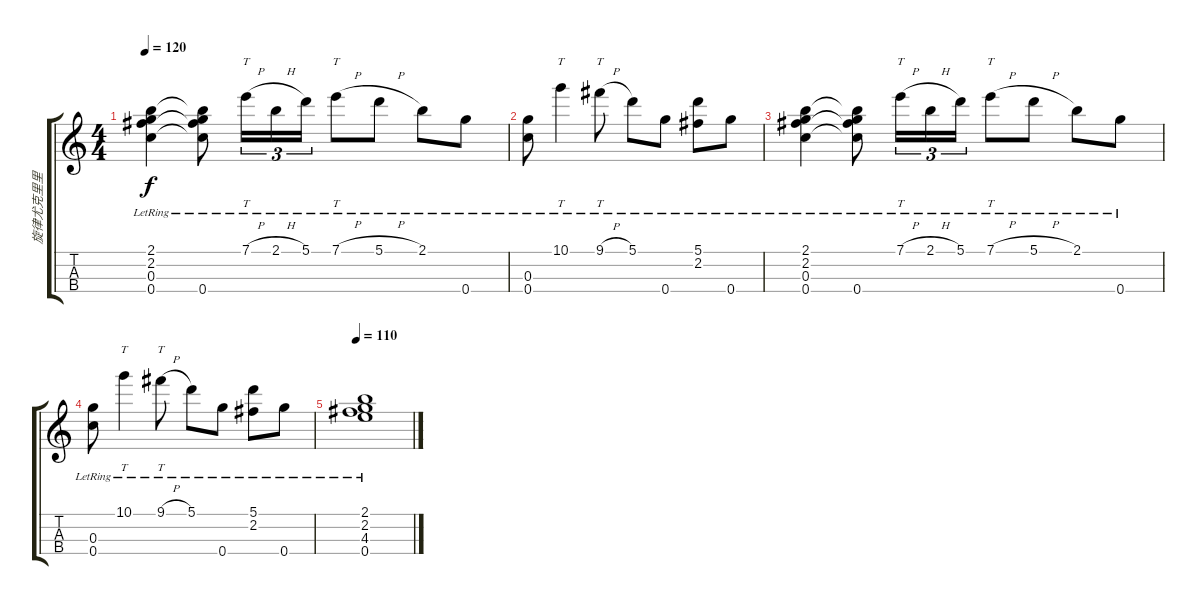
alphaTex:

\track ("旋律尤克里里" "旋律尤克里里") {instrument acousticguitarnylon}
\staff {score tabs}
\tuning (A4 E4 C4 G4) {hide}
\ts (4 4)
\tempo 120
\clef g2
\ks c
(2.1{lr} 2.2{lr} 0.3{lr} 0.4{lr}).4{dy f} (2.1{t} 2.2{t} 0.3{t} 0.4{lr}).8 7.1{h lr}.16{tt tu (3 2)} 2.1{h lr}.16{tu (3 2)} 5.1{lr}.16{tu (3 2)} 7.1{h lr}.8{tt} 5.1{h lr}.8 2.1{lr}.8 0.4{lr}.8 |
(0.3{lr} 0.4{lr}).8 10.1{lr}.4{tt} 9.1{h lr}.8{tt} 5.1{lr}.8 0.4{lr}.8 (5.1{lr} 2.2{lr}).8 0.4{lr}.8 |
(2.1{lr} 2.2{lr} 0.3{lr} 0.4{lr}).4 (2.1{t} 2.2{t} 0.3{t} 0.4{lr}).8 7.1{h lr}.16{tt tu (3 2)} 2.1{h lr}.16{tu (3 2)} 5.1{lr}.16{tu (3 2)} 7.1{h lr}.8{tt} 5.1{h lr}.8 2.1{lr}.8 0.4{lr}.8 |
(0.3{lr} 0.4{lr}).8 10.1{lr}.4{tt} 9.1{h lr}.8{tt} 5.1{lr}.8 0.4{lr}.8 (5.1{lr} 2.2{lr}).8 0.4{lr}.8 |
\tempo 110
(2.1{lr} 2.2{lr} 4.3{lr} 0.4{lr}).1
